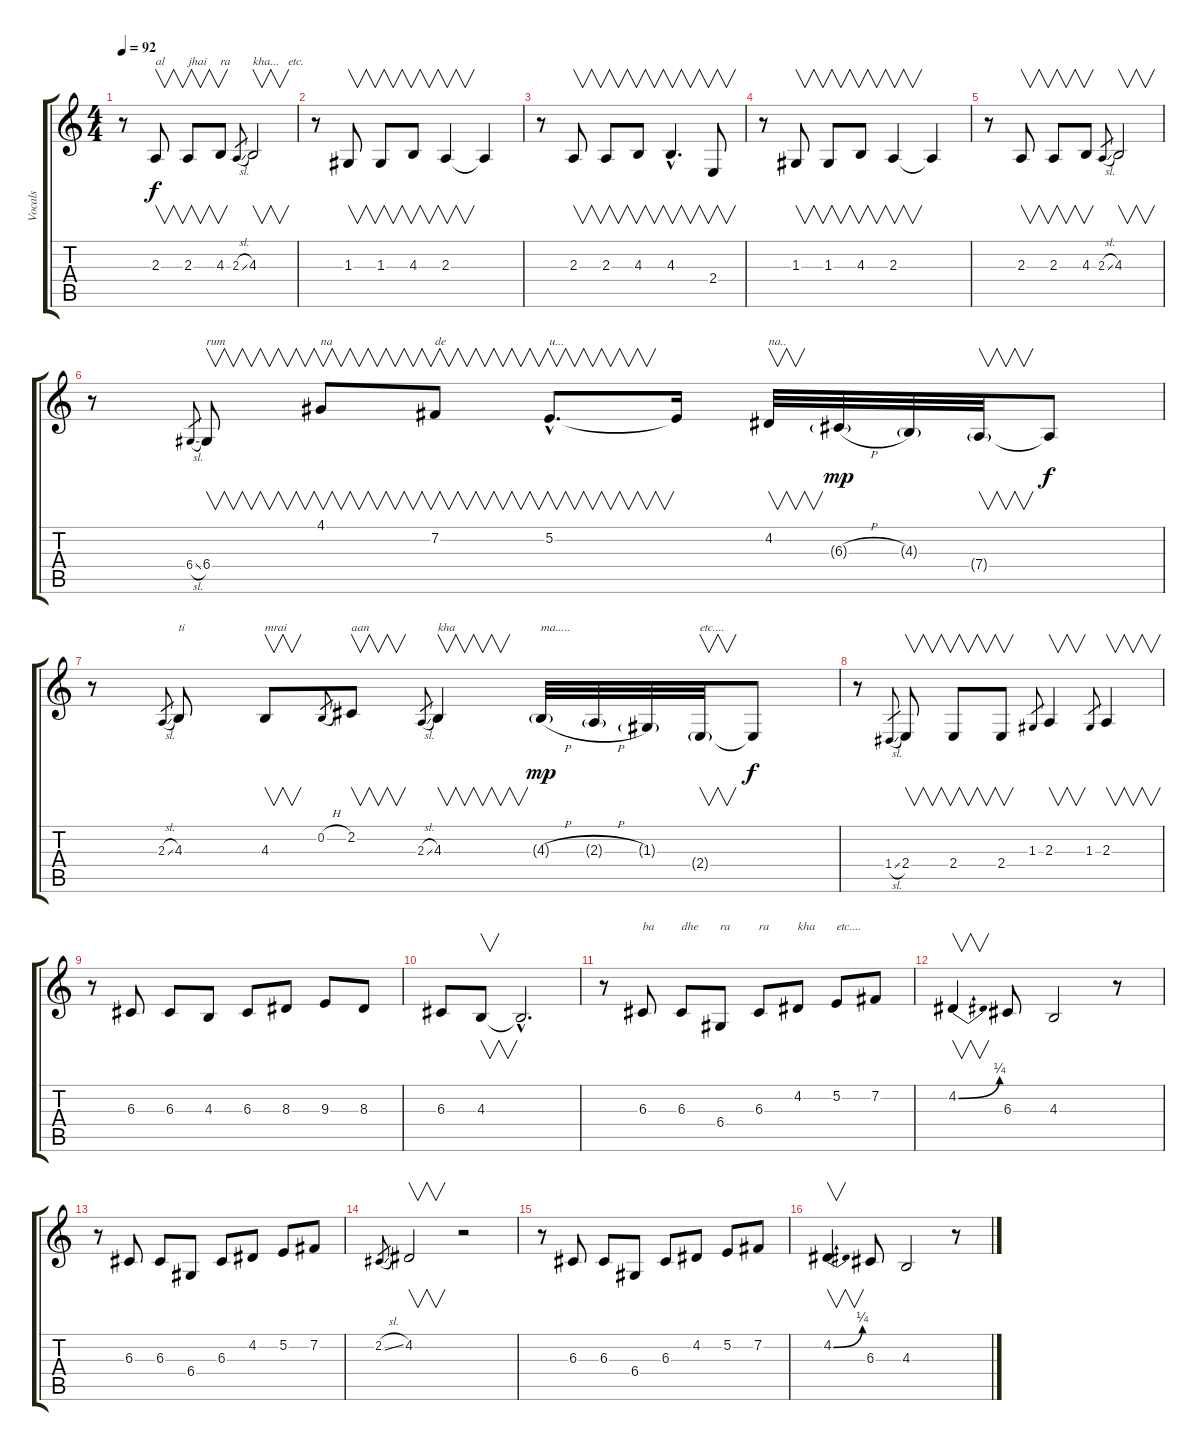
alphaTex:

\track ("Vocals" "Vocals") {instrument choiraahs}
\staff {score tabs}
\tuning (E4 B3 G3 D3 A2 E2) {hide}
\ts (4 4)
\tempo 92
\clef g2
\ks c
r.8{dy f} 2.3.8{v txt "al"} 2.3.8{v txt "jhai"} 4.3.8{v txt "ra"} 2.3{sl}.8{gr} 4.3.2{v txt "kha...   etc."} |
r.8 1.3.8{v} 1.3.8{v} 4.3.8{v} 2.3.4{v} 2.3{t}.4 |
r.8 2.3.8{v} 2.3.8{v} 4.3.8{v} 4.3{hac}.4{v d} 2.4.8{v} |
r.8 1.3.8{v} 1.3.8{v} 4.3.8{v} 2.3.4{v} 2.3{t}.4 |
r.8 2.3.8{v} 2.3.8{v} 4.3.8{v} 2.3{sl}.8{gr} 4.3.2{v} |
r.8 6.4{sl}.8{gr} 6.4.8{v txt "rum"} 4.1.8{v txt "na"} 7.2.8{v txt "de"} 5.2{hac}.8{v d txt "u..."} 5.2{t}.16 4.2.32{v txt "na.."} 6.3{h g}.32{dy mp} 4.3{g}.32 7.4{g}.32{v} 7.4{t}.8{dy f} |
r.8 2.3{sl}.8{gr} 4.3.8{txt "ti"} 4.3.8{v txt "mrai"} 0.2{h}.8{gr} 2.2.8{v txt "aan"} 2.3{sl}.8{gr} 4.3.4{v txt "kha"} 4.3{h g}.32{txt "ma....." dy mp} 2.3{h g}.32 1.3{g}.32 2.4{g}.32{v txt "etc...."} 2.4{t}.8{dy f} |
r.8 1.4{sl}.8{gr} 2.4.8{v} 2.4.8{v} 2.4.8{v} 1.3.8{gr} 2.3.4{v} 1.3.8{gr} 2.3.4{v} |
r.8 6.3.8 6.3.8 4.3.8 6.3.8 8.3.8 9.3.8 8.3.8 |
6.3.8 4.3.8{v} 4.3{hac t}.2{d} |
r.8 6.3.8{txt "ba"} 6.3.8{txt "dhe"} 6.4.8{txt "ra"} 6.3.8{txt "ra"} 4.2.8{txt "kha"} 5.2.8{txt "etc...."} 7.2.8 |
4.2{be (bend 0 0 60 1)}.4{v} 6.3.8 4.3.2 r.8 |
r.8 6.3.8 6.3.8 6.4.8 6.3.8 4.2.8 5.2.8 7.2.8 |
2.2{sl}.8{gr} 4.2.2{v} r.2 |
r.8 6.3.8 6.3.8 6.4.8 6.3.8 4.2.8 5.2.8 7.2.8 |
4.2{be (bend 0 0 60 1)}.4{v} 6.3.8 4.3.2 r.8
